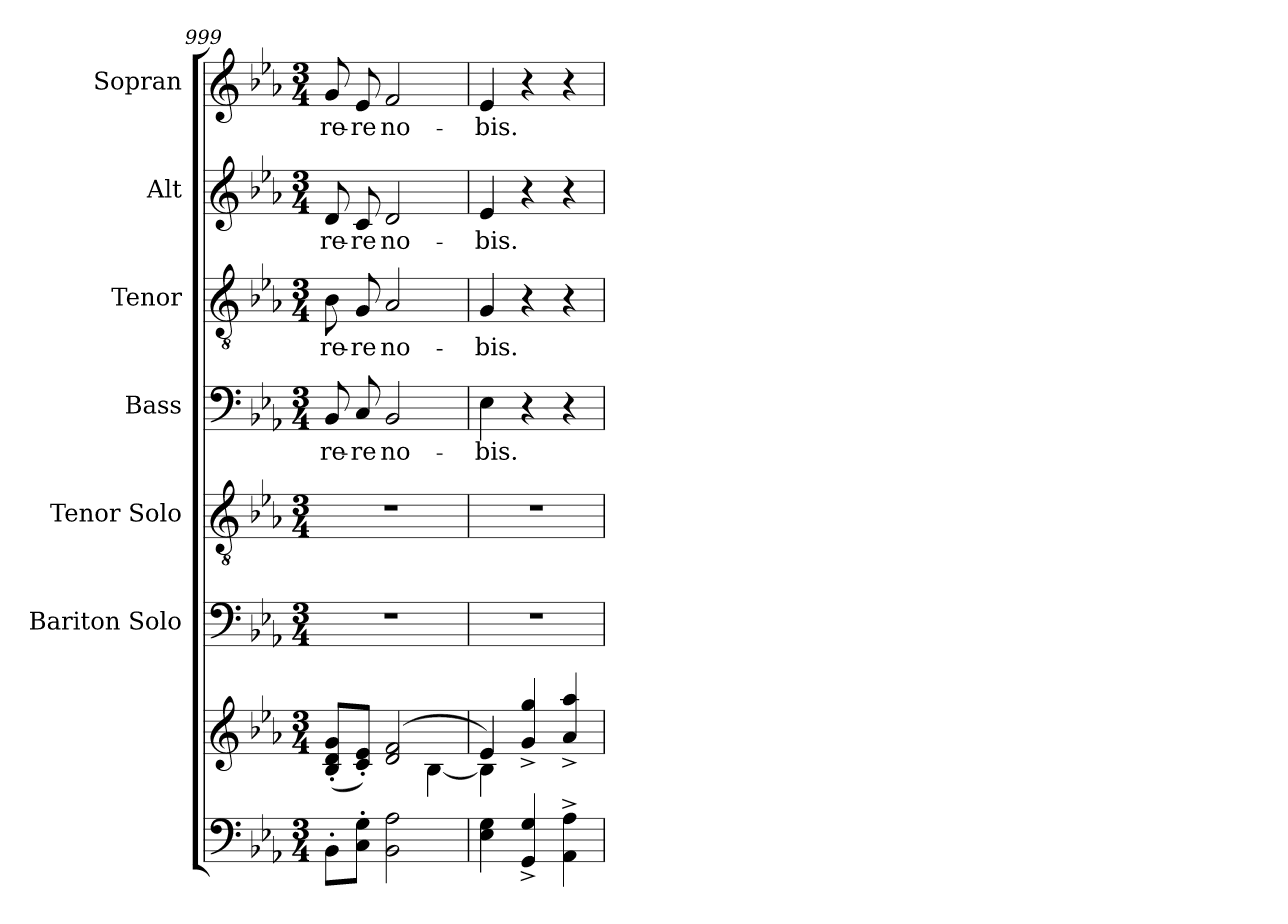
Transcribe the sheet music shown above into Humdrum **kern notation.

**kern	**kern	**kern	**kern	**kern	**text	**kern	**text	**kern	**text	**kern	**text
*part7	*part7	*part6	*part5	*part4	*part4	*part3	*part3	*part2	*part2	*part1	*part1
*staff8	*staff7	*staff6	*staff5	*staff4	*staff4	*staff3	*staff3	*staff2	*staff2	*staff1	*staff1
*	*	*I"Bariton Solo	*I"Tenor Solo	*I"Bass	*	*I"Tenor	*	*I"Alt	*	*I"Sopran	*
*	*	*	*	*I'B.	*	*I'T.	*	*I'A.	*	*I'S.	*
!!LO:LB:g=z
*clefF4	*clefG2	*clefF4	*clefGv2	*clefF4	*	*clefGv2	*	*clefG2	*	*clefG2	*
*k[b-e-a-]	*k[b-e-a-]	*k[b-e-a-]	*k[b-e-a-]	*k[b-e-a-]	*	*k[b-e-a-]	*	*k[b-e-a-]	*	*k[b-e-a-]	*
*E-:	*E-:	*E-:	*E-:	*E-:	*	*E-:	*	*E-:	*	*E-:	*
*M3/4	*M3/4	*M3/4	*M3/4	*M3/4	*	*M3/4	*	*M3/4	*	*M3/4	*
=999	=999	=999	=999	=999	=999	=999	=999	=999	=999	=999	=999
*	*^	*	*	*	*	*	*	*	*	*	*
!	!	!	!	!	!	!LO:LY:b	!	!LO:LY:b	!	!LO:LY:b	!	!LO:LY:b
8BB-'>\L	(<8B-/'< 8d/'< 8g/'<L	2ryy	2.r	2.r	8BB-/	-re-	8B-\	-re-	8d/	-re-	8g/	-re-
!	!	!	!	!	!	!LO:LY:b	!	!LO:LY:b	!	!LO:LY:b	!	!LO:LY:b
8C\'> 8G\'>J	8c/'< 8e-/'<J)	.	.	.	8C/	-re	8G/	-re	8c/	-re	8e-/	-re
!	!	!	!	!	!	!LO:LY:b	!	!LO:LY:b	!	!LO:LY:b	!	!LO:LY:b
2BB-\ 2A-\	(2d/ 2f/	.	.	.	2BB-/	no-	2A-/	no-	2d/	no-	2f/	no-
.	.	[<4B-\	.	.	.	.	.	.	.	.	.	.
=1000	=1000	=1000	=1000	=1000	=1000	=1000	=1000	=1000	=1000	=1000	=1000	=1000
!	!	!	!	!	!	!LO:LY:b	!	!LO:LY:b	!	!LO:LY:b	!	!LO:LY:b
4E-\ 4G\	4e-/)	4B-\]	2.r	2.r	4E-\	-bis.	4G/	-bis.	4e-/	-bis.	4e-/	-bis.
4GG/^< 4G/^<	4g/^< 4gg/^<	2ryy	.	.	4r	.	4r	.	4r	.	4r	.
4AA-\^> 4A-\^>	4a-/^< 4aa-/^<	.	.	.	4r	.	4r	.	4r	.	4r	.
*	*v	*v	*	*	*	*	*	*	*	*	*	*
=	=	=	=	=	=	=	=	=	=	=	=
*-	*-	*-	*-	*-	*-	*-	*-	*-	*-	*-	*-
